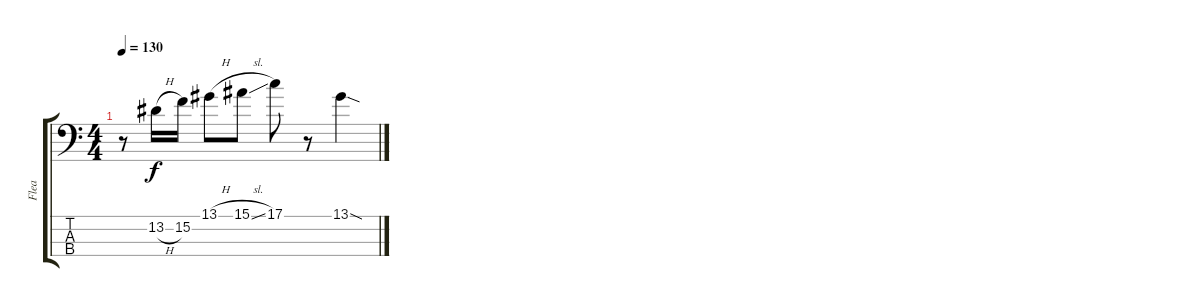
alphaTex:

\track ("Flea" "Flea") {instrument electricbassfinger}
\staff {score tabs}
\tuning (G2 D2 A1 E1) {hide}
\ts (4 4)
\tempo 130
\clef f4
\ks c
r.8{dy f} 13.2{h}.16 15.2.16 13.1{h}.8 15.1{sl}.8 17.1.8 r.8 13.1{sod}.4
